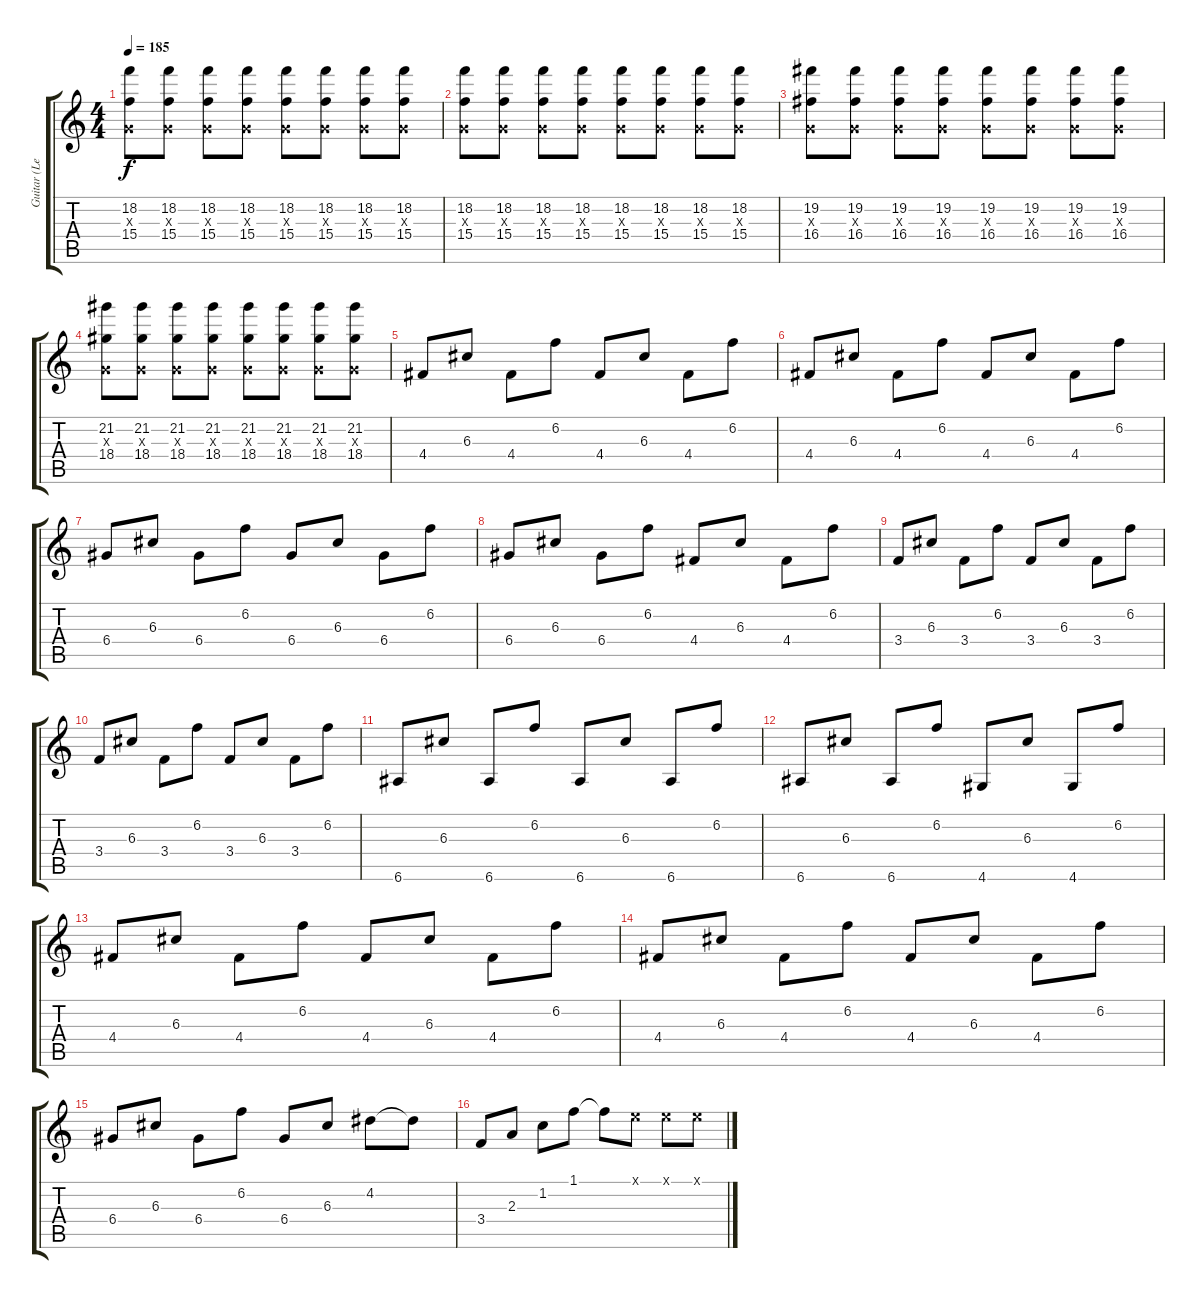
\track ("Guitar (Lead)" "Guitar (Le") {instrument distortionguitar}
\staff {score tabs}
\tuning (E4 B3 G3 D3 A2 E2) {hide}
\ts (4 4)
\tempo 185
\clef g2
\ks c
(18.2 0.3{x} 15.4).8{dy f} (18.2 0.3{x} 15.4).8 (18.2 0.3{x} 15.4).8 (18.2 0.3{x} 15.4).8 (18.2 0.3{x} 15.4).8 (18.2 0.3{x} 15.4).8 (18.2 0.3{x} 15.4).8 (18.2 0.3{x} 15.4).8 |
(18.2 0.3{x} 15.4).8 (18.2 0.3{x} 15.4).8 (18.2 0.3{x} 15.4).8 (18.2 0.3{x} 15.4).8 (18.2 0.3{x} 15.4).8 (18.2 0.3{x} 15.4).8 (18.2 0.3{x} 15.4).8 (18.2 0.3{x} 15.4).8 |
(19.2 0.3{x} 16.4).8 (19.2 0.3{x} 16.4).8 (19.2 0.3{x} 16.4).8 (19.2 0.3{x} 16.4).8 (19.2 0.3{x} 16.4).8 (19.2 0.3{x} 16.4).8 (19.2 0.3{x} 16.4).8 (19.2 0.3{x} 16.4).8 |
(21.2 0.3{x} 18.4).8 (21.2 0.3{x} 18.4).8 (21.2 0.3{x} 18.4).8 (21.2 0.3{x} 18.4).8 (21.2 0.3{x} 18.4).8 (21.2 0.3{x} 18.4).8 (21.2 0.3{x} 18.4).8 (21.2 0.3{x} 18.4).8 |
4.4.8 6.3.8 4.4.8 6.2.8 4.4.8 6.3.8 4.4.8 6.2.8 |
4.4.8 6.3.8 4.4.8 6.2.8 4.4.8 6.3.8 4.4.8 6.2.8 |
6.4.8 6.3.8 6.4.8 6.2.8 6.4.8 6.3.8 6.4.8 6.2.8 |
6.4.8 6.3.8 6.4.8 6.2.8 4.4.8 6.3.8 4.4.8 6.2.8 |
3.4.8 6.3.8 3.4.8 6.2.8 3.4.8 6.3.8 3.4.8 6.2.8 |
3.4.8 6.3.8 3.4.8 6.2.8 3.4.8 6.3.8 3.4.8 6.2.8 |
6.6.8 6.3.8 6.6.8 6.2.8 6.6.8 6.3.8 6.6.8 6.2.8 |
6.6.8 6.3.8 6.6.8 6.2.8 4.6.8 6.3.8 4.6.8 6.2.8 |
4.4.8 6.3.8 4.4.8 6.2.8 4.4.8 6.3.8 4.4.8 6.2.8 |
4.4.8 6.3.8 4.4.8 6.2.8 4.4.8 6.3.8 4.4.8 6.2.8 |
6.4.8 6.3.8 6.4.8 6.2.8 6.4.8 6.3.8 4.2.8 4.2{t}.8 |
3.4.8 2.3.8 1.2.8 1.1.8 1.1{t}.8 0.1{x}.8 0.1{x}.8 0.1{x}.8
